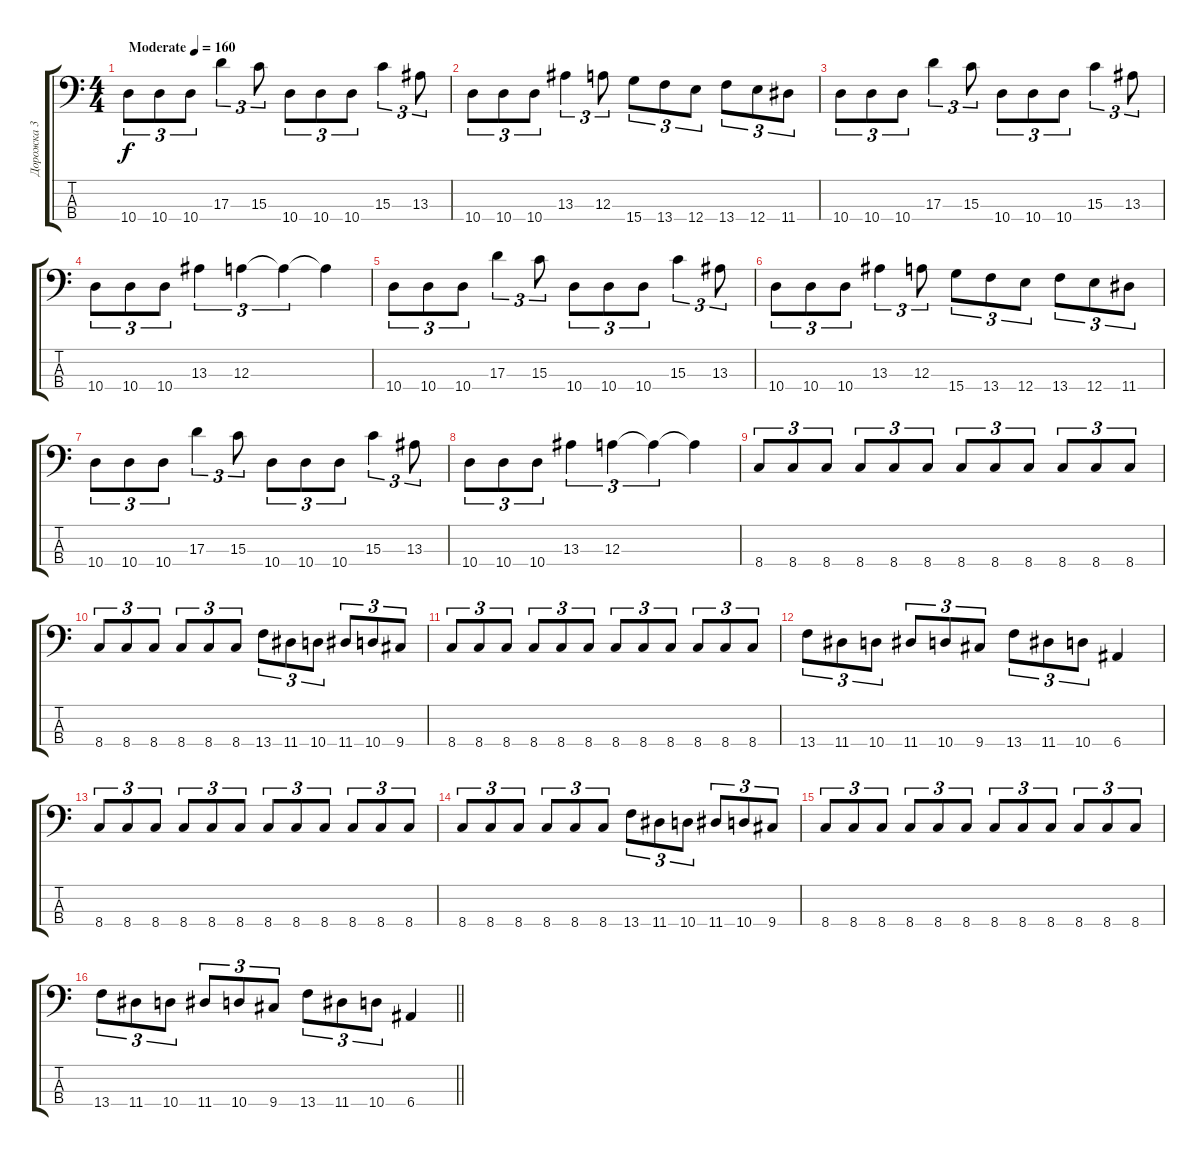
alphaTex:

\track ("Дорожка 3" "Дорожка 3") {instrument electricbassfinger}
\staff {score tabs}
\tuning (G2 D2 A1 E1) {hide}
\ts (4 4)
\tempo (160 "Moderate")
\clef f4
\ks c
10.4.8{tu (3 2) dy f instrument electricbassfinger} 10.4.8{tu (3 2)} 10.4.8{tu (3 2)} 17.3.4{tu (3 2)} 15.3.8{tu (3 2)} 10.4.8{tu (3 2)} 10.4.8{tu (3 2)} 10.4.8{tu (3 2)} 15.3.4{tu (3 2)} 13.3.8{tu (3 2)} |
10.4.8{tu (3 2)} 10.4.8{tu (3 2)} 10.4.8{tu (3 2)} 13.3.4{tu (3 2)} 12.3.8{tu (3 2)} 15.4.8{tu (3 2)} 13.4.8{tu (3 2)} 12.4.8{tu (3 2)} 13.4.8{tu (3 2)} 12.4.8{tu (3 2)} 11.4.8{tu (3 2)} |
10.4.8{tu (3 2)} 10.4.8{tu (3 2)} 10.4.8{tu (3 2)} 17.3.4{tu (3 2)} 15.3.8{tu (3 2)} 10.4.8{tu (3 2)} 10.4.8{tu (3 2)} 10.4.8{tu (3 2)} 15.3.4{tu (3 2)} 13.3.8{tu (3 2)} |
10.4.8{tu (3 2)} 10.4.8{tu (3 2)} 10.4.8{tu (3 2)} 13.3.4{tu (3 2)} 12.3.4{tu (3 2)} 12.3{t}.4{tu (3 2)} 12.3{t}.4 |
10.4.8{tu (3 2)} 10.4.8{tu (3 2)} 10.4.8{tu (3 2)} 17.3.4{tu (3 2)} 15.3.8{tu (3 2)} 10.4.8{tu (3 2)} 10.4.8{tu (3 2)} 10.4.8{tu (3 2)} 15.3.4{tu (3 2)} 13.3.8{tu (3 2)} |
10.4.8{tu (3 2)} 10.4.8{tu (3 2)} 10.4.8{tu (3 2)} 13.3.4{tu (3 2)} 12.3.8{tu (3 2)} 15.4.8{tu (3 2)} 13.4.8{tu (3 2)} 12.4.8{tu (3 2)} 13.4.8{tu (3 2)} 12.4.8{tu (3 2)} 11.4.8{tu (3 2)} |
10.4.8{tu (3 2)} 10.4.8{tu (3 2)} 10.4.8{tu (3 2)} 17.3.4{tu (3 2)} 15.3.8{tu (3 2)} 10.4.8{tu (3 2)} 10.4.8{tu (3 2)} 10.4.8{tu (3 2)} 15.3.4{tu (3 2)} 13.3.8{tu (3 2)} |
10.4.8{tu (3 2)} 10.4.8{tu (3 2)} 10.4.8{tu (3 2)} 13.3.4{tu (3 2)} 12.3.4{tu (3 2)} 12.3{t}.4{tu (3 2)} 12.3{t}.4 |
8.4.8{tu (3 2)} 8.4.8{tu (3 2)} 8.4.8{tu (3 2)} 8.4.8{tu (3 2)} 8.4.8{tu (3 2)} 8.4.8{tu (3 2)} 8.4.8{tu (3 2)} 8.4.8{tu (3 2)} 8.4.8{tu (3 2)} 8.4.8{tu (3 2)} 8.4.8{tu (3 2)} 8.4.8{tu (3 2)} |
8.4.8{tu (3 2)} 8.4.8{tu (3 2)} 8.4.8{tu (3 2)} 8.4.8{tu (3 2)} 8.4.8{tu (3 2)} 8.4.8{tu (3 2)} 13.4.8{tu (3 2)} 11.4.8{tu (3 2)} 10.4.8{tu (3 2)} 11.4.8{tu (3 2)} 10.4.8{tu (3 2)} 9.4.8{tu (3 2)} |
8.4.8{tu (3 2)} 8.4.8{tu (3 2)} 8.4.8{tu (3 2)} 8.4.8{tu (3 2)} 8.4.8{tu (3 2)} 8.4.8{tu (3 2)} 8.4.8{tu (3 2)} 8.4.8{tu (3 2)} 8.4.8{tu (3 2)} 8.4.8{tu (3 2)} 8.4.8{tu (3 2)} 8.4.8{tu (3 2)} |
13.4.8{tu (3 2)} 11.4.8{tu (3 2)} 10.4.8{tu (3 2)} 11.4.8{tu (3 2)} 10.4.8{tu (3 2)} 9.4.8{tu (3 2)} 13.4.8{tu (3 2)} 11.4.8{tu (3 2)} 10.4.8{tu (3 2)} 6.4.4 |
8.4.8{tu (3 2)} 8.4.8{tu (3 2)} 8.4.8{tu (3 2)} 8.4.8{tu (3 2)} 8.4.8{tu (3 2)} 8.4.8{tu (3 2)} 8.4.8{tu (3 2)} 8.4.8{tu (3 2)} 8.4.8{tu (3 2)} 8.4.8{tu (3 2)} 8.4.8{tu (3 2)} 8.4.8{tu (3 2)} |
8.4.8{tu (3 2)} 8.4.8{tu (3 2)} 8.4.8{tu (3 2)} 8.4.8{tu (3 2)} 8.4.8{tu (3 2)} 8.4.8{tu (3 2)} 13.4.8{tu (3 2)} 11.4.8{tu (3 2)} 10.4.8{tu (3 2)} 11.4.8{tu (3 2)} 10.4.8{tu (3 2)} 9.4.8{tu (3 2)} |
8.4.8{tu (3 2)} 8.4.8{tu (3 2)} 8.4.8{tu (3 2)} 8.4.8{tu (3 2)} 8.4.8{tu (3 2)} 8.4.8{tu (3 2)} 8.4.8{tu (3 2)} 8.4.8{tu (3 2)} 8.4.8{tu (3 2)} 8.4.8{tu (3 2)} 8.4.8{tu (3 2)} 8.4.8{tu (3 2)} |
\barLineRight lightlight
13.4.8{tu (3 2)} 11.4.8{tu (3 2)} 10.4.8{tu (3 2)} 11.4.8{tu (3 2)} 10.4.8{tu (3 2)} 9.4.8{tu (3 2)} 13.4.8{tu (3 2)} 11.4.8{tu (3 2)} 10.4.8{tu (3 2)} 6.4.4
